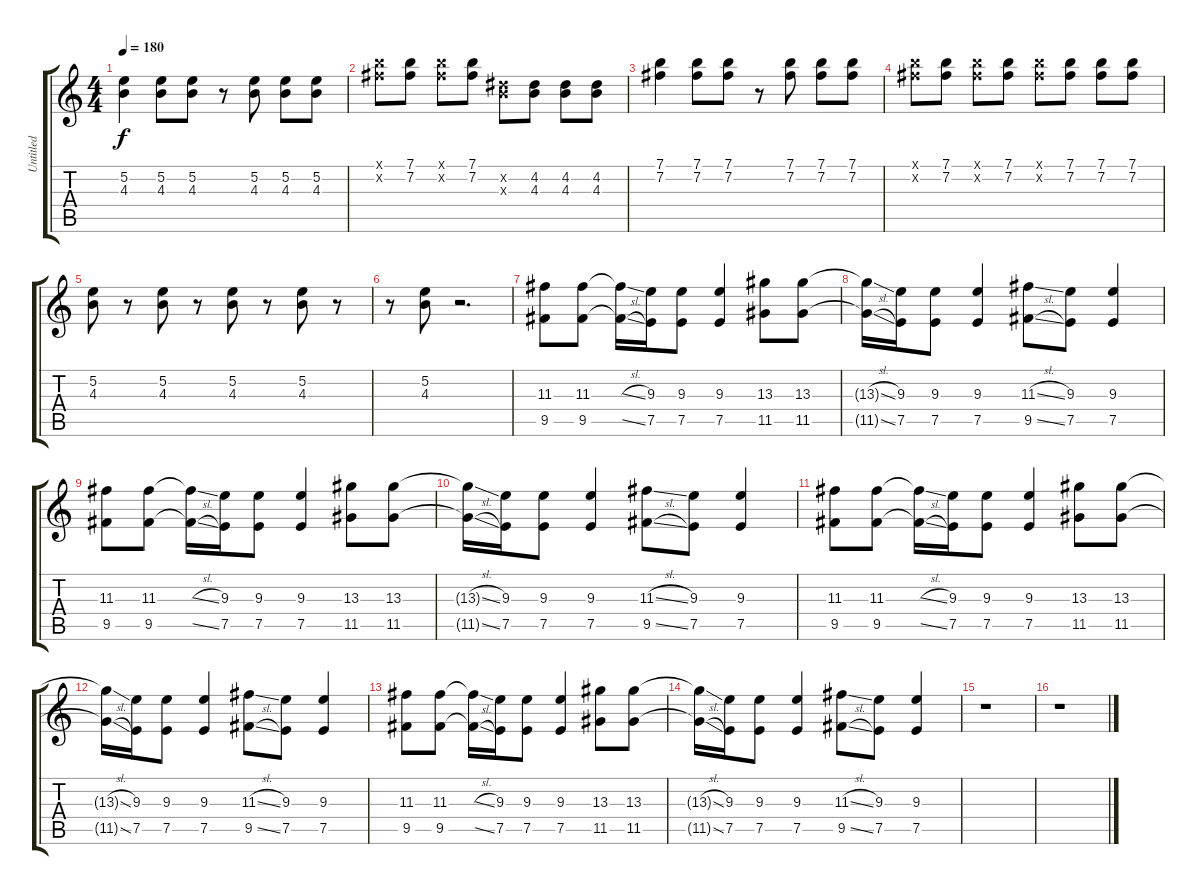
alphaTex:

\track ("Untitled" "Untitled") {instrument distortionguitar}
\staff {score tabs}
\tuning (E4 B3 G3 D3 A2 E2) {hide}
\ts (4 4)
\tempo 180
\clef g2
\ks c
(5.2 4.3).4{dy f} (5.2 4.3).8 (5.2 4.3).8 r.8 (5.2 4.3).8 (5.2 4.3).8 (5.2 4.3).8 |
(7.1{x} 7.2{x}).8 (7.1 7.2).8 (7.1{x} 7.2{x}).8 (7.1 7.2).8 (4.2{x} 4.3{x}).8 (4.2 4.3).8 (4.2 4.3).8 (4.2 4.3).8 |
(7.1 7.2).4 (7.1 7.2).8 (7.1 7.2).8 r.8 (7.1 7.2).8 (7.1 7.2).8 (7.1 7.2).8 |
(7.1{x} 7.2{x}).8 (7.1 7.2).8 (7.1{x} 7.2{x}).8 (7.1 7.2).8 (7.1{x} 7.2{x}).8 (7.1 7.2).8 (7.1 7.2).8 (7.1 7.2).8 |
(5.2 4.3).8 r.8 (5.2 4.3).8 r.8 (5.2 4.3).8 r.8 (5.2 4.3).8 r.8 |
r.8 (5.2 4.3).8 r.2{d} |
(11.3 9.5).8 (11.3 9.5).8 (11.3{sl t} 9.5{sl t}).16 (9.3 7.5).16 (9.3 7.5).8 (9.3 7.5).4 (13.3 11.5).8 (13.3 11.5).8 |
(13.3{sl t} 11.5{sl t}).16 (9.3 7.5).16 (9.3 7.5).8 (9.3 7.5).4 (11.3{sl} 9.5{sl}).8 (9.3 7.5).8 (9.3 7.5).4 |
(11.3 9.5).8 (11.3 9.5).8 (11.3{sl t} 9.5{sl t}).16 (9.3 7.5).16 (9.3 7.5).8 (9.3 7.5).4 (13.3 11.5).8 (13.3 11.5).8 |
(13.3{sl t} 11.5{sl t}).16 (9.3 7.5).16 (9.3 7.5).8 (9.3 7.5).4 (11.3{sl} 9.5{sl}).8 (9.3 7.5).8 (9.3 7.5).4 |
(11.3 9.5).8 (11.3 9.5).8 (11.3{sl t} 9.5{sl t}).16 (9.3 7.5).16 (9.3 7.5).8 (9.3 7.5).4 (13.3 11.5).8 (13.3 11.5).8 |
(13.3{sl t} 11.5{sl t}).16 (9.3 7.5).16 (9.3 7.5).8 (9.3 7.5).4 (11.3{sl} 9.5{sl}).8 (9.3 7.5).8 (9.3 7.5).4 |
(11.3 9.5).8 (11.3 9.5).8 (11.3{sl t} 9.5{sl t}).16 (9.3 7.5).16 (9.3 7.5).8 (9.3 7.5).4 (13.3 11.5).8 (13.3 11.5).8 |
(13.3{sl t} 11.5{sl t}).16 (9.3 7.5).16 (9.3 7.5).8 (9.3 7.5).4 (11.3{sl} 9.5{sl}).8 (9.3 7.5).8 (9.3 7.5).4 |
r.1 |
r.1
